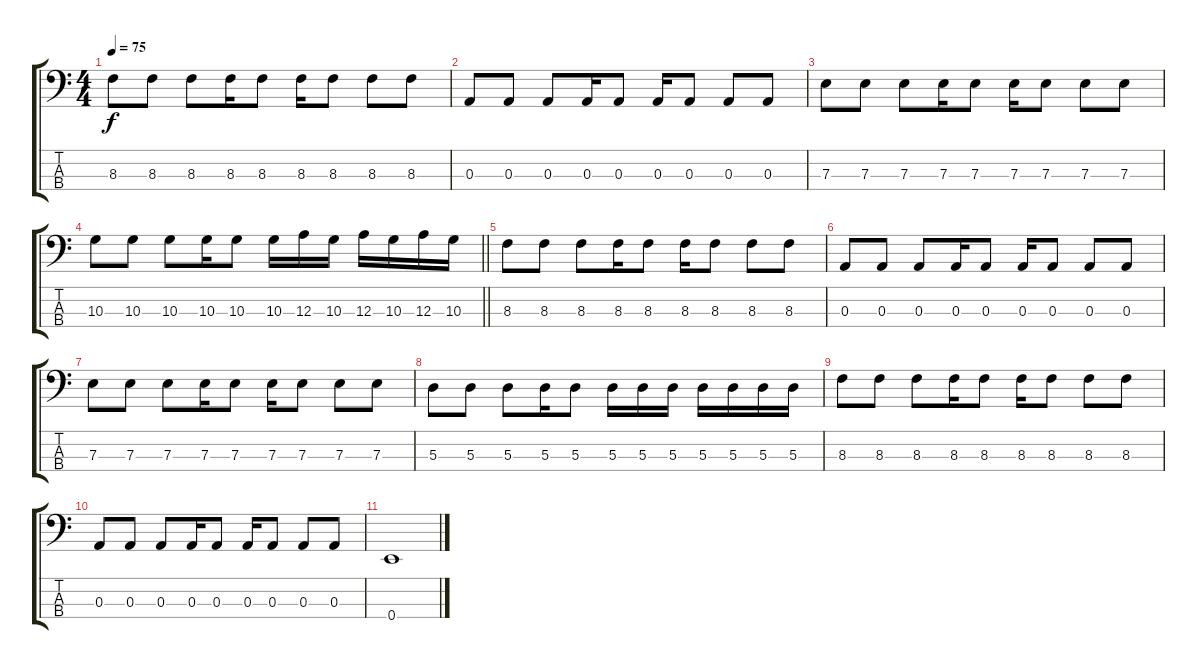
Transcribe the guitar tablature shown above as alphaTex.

\track "" {instrument electricbassfinger}
\staff {score tabs}
\tuning (G2 D2 A1 E1) {hide}
\ts (4 4)
\tempo 75
\clef f4
\ks c
8.3.8{dy f} 8.3.8 8.3.8 8.3.16 8.3.8 8.3.16 8.3.8 8.3.8 8.3.8 |
0.3.8 0.3.8 0.3.8 0.3.16 0.3.8 0.3.16 0.3.8 0.3.8 0.3.8 |
7.3.8 7.3.8 7.3.8 7.3.16 7.3.8 7.3.16 7.3.8 7.3.8 7.3.8 |
\barLineRight lightlight
10.3.8 10.3.8 10.3.8 10.3.16 10.3.8 10.3.16 12.3.16 10.3.16 12.3.16 10.3.16 12.3.16 10.3.16 |
\section ("" "")
8.3.8 8.3.8 8.3.8 8.3.16 8.3.8 8.3.16 8.3.8 8.3.8 8.3.8 |
0.3.8 0.3.8 0.3.8 0.3.16 0.3.8 0.3.16 0.3.8 0.3.8 0.3.8 |
7.3.8 7.3.8 7.3.8 7.3.16 7.3.8 7.3.16 7.3.8 7.3.8 7.3.8 |
5.3.8 5.3.8 5.3.8 5.3.16 5.3.8 5.3.16 5.3.16 5.3.16 5.3.16 5.3.16 5.3.16 5.3.16 |
8.3.8 8.3.8 8.3.8 8.3.16 8.3.8 8.3.16 8.3.8 8.3.8 8.3.8 |
0.3.8 0.3.8 0.3.8 0.3.16 0.3.8 0.3.16 0.3.8 0.3.8 0.3.8 |
0.4.1
